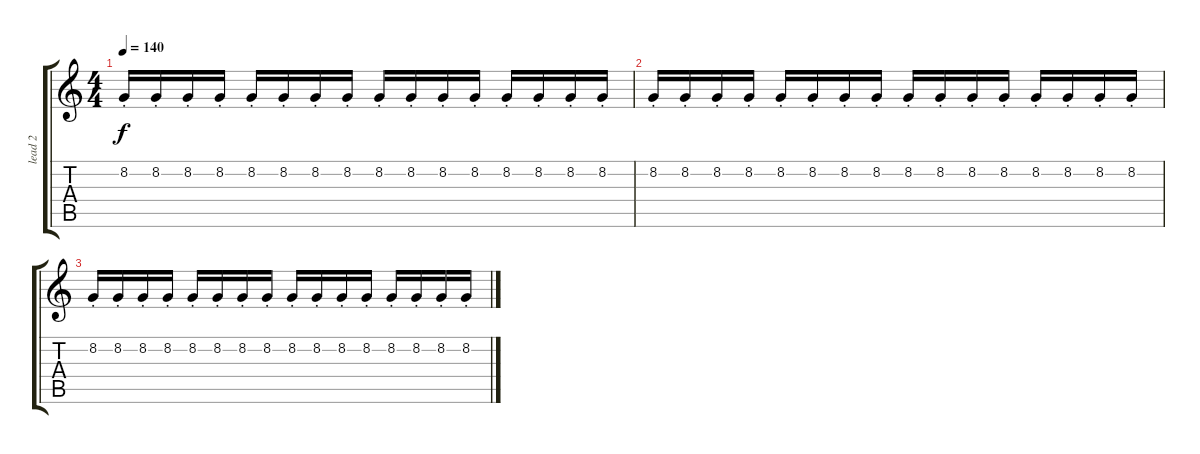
\track ("lead 2" "lead 2") {instrument lead2sawtooth}
\staff {score tabs}
\tuning (E4 B3 G3 D3 A2 E2) {hide}
\ts (4 4)
\tempo 140
\clef g2
\ks c
8.2{st}.16{dy f} 8.2{st}.16 8.2{st}.16 8.2{st}.16 8.2{st}.16 8.2{st}.16 8.2{st}.16 8.2{st}.16 8.2{st}.16 8.2{st}.16 8.2{st}.16 8.2{st}.16 8.2{st}.16 8.2{st}.16 8.2{st}.16 8.2{st}.16 |
8.2{st}.16 8.2{st}.16 8.2{st}.16 8.2{st}.16 8.2{st}.16 8.2{st}.16 8.2{st}.16 8.2{st}.16 8.2{st}.16 8.2{st}.16 8.2{st}.16 8.2{st}.16 8.2{st}.16 8.2{st}.16 8.2{st}.16 8.2{st}.16 |
8.2{st}.16 8.2{st}.16 8.2{st}.16 8.2{st}.16 8.2{st}.16 8.2{st}.16 8.2{st}.16 8.2{st}.16 8.2{st}.16 8.2{st}.16 8.2{st}.16 8.2{st}.16 8.2{st}.16 8.2{st}.16 8.2{st}.16 8.2{st}.16
